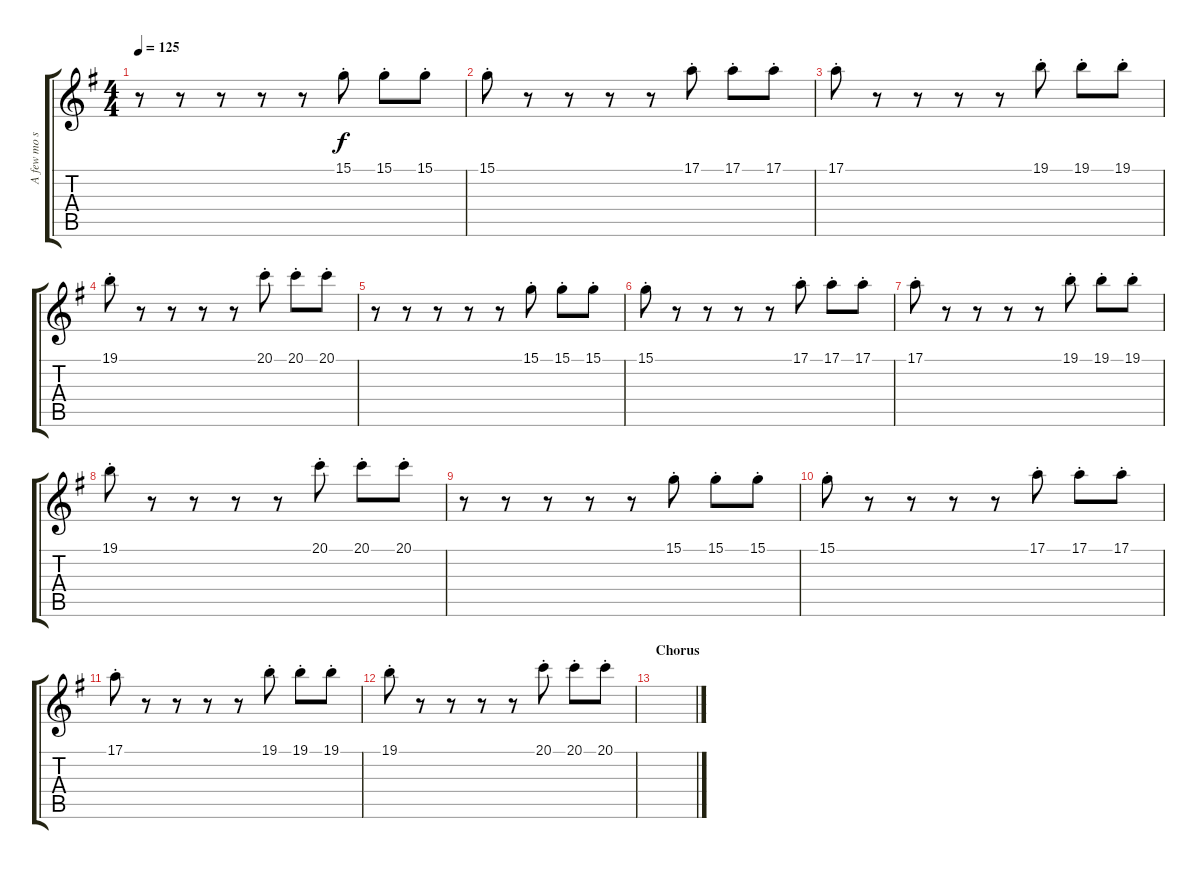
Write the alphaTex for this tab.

\track ("A few mo strings" "A few mo s") {instrument tremolostrings}
\staff {score tabs}
\tuning (E4 B3 G3 D3 A2 E2) {hide}
\ts (4 4)
\tempo 125
\clef g2
\ks g
r.8{dy f} r.8 r.8 r.8 r.8 15.1{st}.8 15.1{st}.8 15.1{st}.8 |
15.1{st}.8 r.8 r.8 r.8 r.8 17.1{st}.8 17.1{st}.8 17.1{st}.8 |
17.1{st}.8 r.8 r.8 r.8 r.8 19.1{st}.8 19.1{st}.8 19.1{st}.8 |
19.1{st}.8 r.8 r.8 r.8 r.8 20.1{st}.8 20.1{st}.8 20.1{st}.8 |
r.8 r.8 r.8 r.8 r.8 15.1{st}.8 15.1{st}.8 15.1{st}.8 |
15.1{st}.8 r.8 r.8 r.8 r.8 17.1{st}.8 17.1{st}.8 17.1{st}.8 |
17.1{st}.8 r.8 r.8 r.8 r.8 19.1{st}.8 19.1{st}.8 19.1{st}.8 |
19.1{st}.8 r.8 r.8 r.8 r.8 20.1{st}.8 20.1{st}.8 20.1{st}.8 |
r.8 r.8 r.8 r.8 r.8 15.1{st}.8 15.1{st}.8 15.1{st}.8 |
15.1{st}.8 r.8 r.8 r.8 r.8 17.1{st}.8 17.1{st}.8 17.1{st}.8 |
17.1{st}.8 r.8 r.8 r.8 r.8 19.1{st}.8 19.1{st}.8 19.1{st}.8 |
19.1{st}.8 r.8 r.8 r.8 r.8 20.1{st}.8 20.1{st}.8 20.1{st}.8 |
\section ("" "Chorus")
